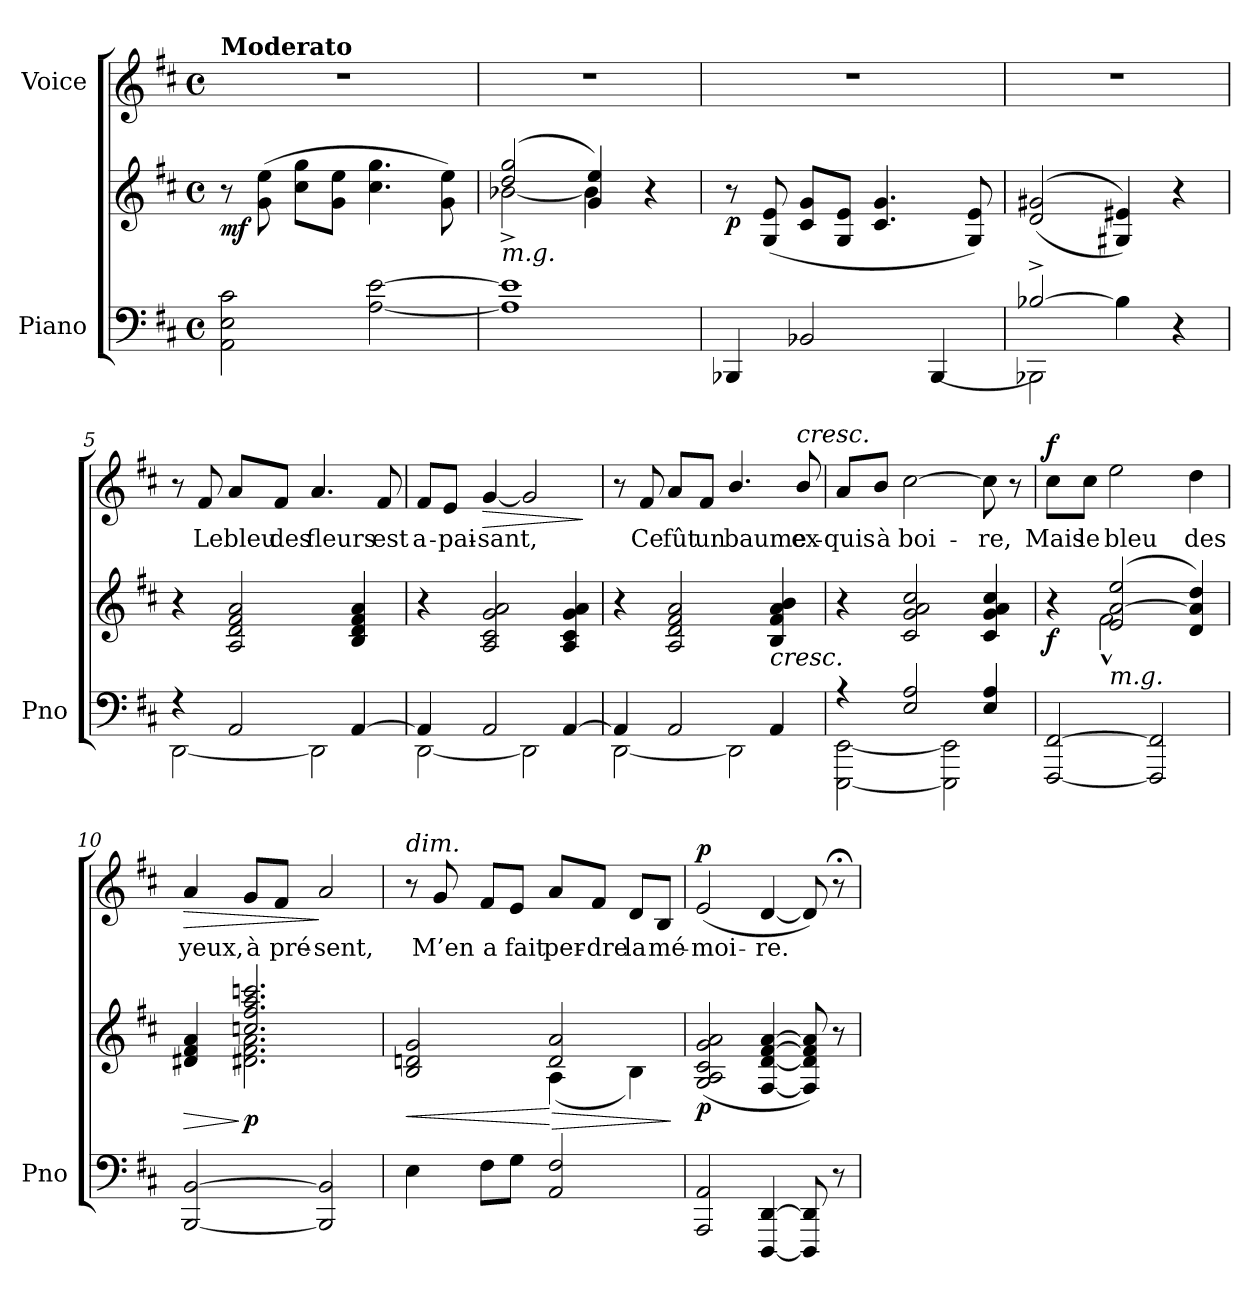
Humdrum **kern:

**kern	**kern	**dynam	**kern	**text	**dynam
*part2	*part2	*part2	*part1	*part1	*part1
*staff3	*staff2	*staff2/3	*staff1	*staff1	*staff1
*I"Piano	*	*	*I"Voice	*	*
*I'Pno	*	*	*	*	*
*clefF4	*clefG2	*	*clefG2	*	*
*k[f#c#]	*k[f#c#]	*	*k[f#c#]	*	*
*M4/4	*M4/4	*	*M4/4	*	*
*met(c)	*met(c)	*	*met(c)	*	*
*MM92	*MM92	*	*MM92	*	*
=1	=1	=1	=1	=1	=1
!	!	!	!LO:TX:a:B:t=Moderato	!	!
!	!	!LO:DY:b	!	!	!
2AA\ 2E\ 2c#\	8r	mf	1r	.	.
.	(8g\ 8ee\	.	.	.	.
.	8cc#\ 8gg\L	.	.	.	.
.	8g\ 8ee\J	.	.	.	.
[2A\ [2e\	4.cc#\ 4.gg\	.	.	.	.
.	8g\ 8ee\)	.	.	.	.
=2	=2	=2	=2	=2	=2
*	*^	*	*	*	*
!	!LO:TX:b:i:t=m.g.	!	!	!	!	!
1A] 1e]	(2dd/ 2gg/	[2b-X^\	.	1r	.	.
.	4g/ 4ee/)	4b-\]	.	.	.	.
.	4r	4ryy	.	.	.	.
=3	=3	=3	=3	=3	=3	=3
!	!	!	!LO:DY:b	!	!	!
*	*v	*v	*	*	*	*
4BBB-X/	8r	p	1r	.	.
.	(>8G/ 8e/	.	.	.	.
2BB-X/	8c#/ 8g/L	.	.	.	.
.	8G/ 8e/J	.	.	.	.
.	4.c#/ 4.g/	.	.	.	.
[<4BBB-/	.	.	.	.	.
.	8G/ 8e/)	.	.	.	.
!!LO:LB:g=z
=4	=4	=4	=4	=4	=4
*^	*	*	*	*	*
[2B-X^/	2BBB-X\]	((>2d/ 2g#X/	.	1r	.	.
4B-\]	2ryy	4G#X/ 4e#X/))	.	.	.	.
4r	.	4r	.	.	.	.
=5	=5	=5	=5	=5	=5	=5
!	!	!	!LO:DY:b	!	!	!
!	!	!	!LO:DY:n=1:b	!	!	!
4r	[2DD\	4r	p other-dynamics	8r	.	.
!	!	!	!	!	!LO:LY:b	!LO:DY:a
!	!	!	!	!	!	!LO:DY:n=1:a
.	.	.	.	8f#/	Le	p other-dynamics
!	!	!	!	!	!LO:LY:b	!
2AA/	.	2A/ 2d/ 2f#/ 2a/	.	8a/L	bleu	.
!	!	!	!	!	!LO:LY:b	!
.	.	.	.	8f#/J	des	.
!	!	!	!	!	!LO:LY:b	!
.	2DD\]	.	.	4.a/	fleurs	.
[4AA/	.	4B/ 4d/ 4f#/ 4a/	.	.	.	.
!	!	!	!	!	!LO:LY:b	!
.	.	.	.	8f#/	est	.
=6	=6	=6	=6	=6	=6	=6
!	!	!	!	!	!LO:LY:b	!
4AA/]	[2DD\	4r	.	8f#/L	a-	.
!	!	!	!	!	!LO:LY:b	!
.	.	.	.	8e/J	-pai-	.
!	!	!	!	!	!LO:LY:b	!LO:HP:b
2AA/	.	2A/ 2c#/ 2g/ 2a/	.	[4g/	-sant,	>
.	2DD\]	.	.	2g/]	.	.
[4AA/	.	4A/ 4c#/ 4g/ 4a/	.	.	.	.
*v	*v	*	*	*	*	*
.	.	.	.	.	]
!!LO:LB:g=z
=7	=7	=7	=7	=7	=7
*^	*	*	*	*	*
4AA/]	[2DD\	4r	.	8r	.	.
!	!	!	!	!	!LO:LY:b	!
.	.	.	.	8f#/	Ce	.
!	!	!	!	!	!LO:LY:b	!
2AA/	.	2A/ 2d/ 2f#/ 2a/	.	8a/L	fût	.
!	!	!	!	!	!LO:LY:b	!
.	.	.	.	8f#/J	un	.
!	!	!	!	!	!LO:LY:b	!
.	2DD\]	.	.	4.b/	baume	.
!	!	!LO:TX:b:i:t=cresc.	!	!	!	!
4AA/	.	4B/ 4f#/ 4a/ 4b/	.	.	.	.
!	!	!	!	!LO:TX:a:i:t=cresc.	!	!
!	!	!	!	!	!LO:LY:b	!
.	.	.	.	8b/	ex-	.
=8	=8	=8	=8	=8	=8	=8
!	!	!	!	!	!LO:LY:b	!
4r	[2EEE\ [2EE\	4r	.	8a/L	-quis	.
!	!	!	!	!	!LO:LY:b	!
.	.	.	.	8b/J	à	.
!	!	!	!	!	!LO:LY:b	!
2E/ 2A/	.	2c#/ 2g/ 2a/ 2cc#/	.	[2cc#\	boi-	.
.	2EEE\] 2EE\]	.	.	.	.	.
!	!	!	!	!	!LO:LY:b	!
4E/ 4A/	.	4c#/ 4g/ 4a/ 4cc#/	.	8cc#\]	-re,	.
.	.	.	.	8r	.	.
*v	*v	*	*	*	*	*
=9	=9	=9	=9	=9	=9
*	*^	*	*	*	*
!	!	!	!LO:DY:b	!	!LO:LY:b	!LO:DY:a
[2FFF#/ [2FF#/	4r	4ryy	f	8cc#\L	Mais	f
!	!	!	!	!	!LO:LY:b	!
.	.	.	.	8cc#\J	le	.
!	!LO:TX:b:i:t=m.g.	!	!	!	!	!
!	!	!	!	!	!LO:LY:b	!
.	(2e/ [2a/ 2ee/	2f#^^\	.	2ee\	bleu	.
2FFF#/] 2FF#/]	.	.	.	.	.	.
!	!	!	!	!	!LO:LY:b	!
.	4d/ 4a/] 4dd/)	4ryy	.	4dd\	des	.
!!LO:PB:g=z
=10	=10	=10	=10	=10	=10	=10
!	!	!	!LO:HP:b	!	!LO:LY:b	!LO:HP:b
[2BBB/ [2BB/	4d#X/ 4f#/ 4a/	4ryy	>	4a/	yeux,	>
!	!	!	!LO:DY:n=1:b	!	!LO:LY:b	!
.	2.ccn/ 2.ff#/ 2.aa/ 2.cccn/	2.d#X\ 2.f#\ 2.a\	] p	8g/L	à	.
!	!	!	!	!	!LO:LY:b	!
.	.	.	.	8f#/J	pré-	.
!	!	!	!	!	!LO:LY:b	!
2BBB/] 2BB/]	.	.	.	2a/	-sent,	]
=11	=11	=11	=11	=11	=11	=11
!	!	!	!	!LO:TX:a:i:t=dim.	!	!
!	!	!	!LO:HP:b	!	!	!
4E\	2B/ 2dn/ 2g/	2ryy	<	8r	.	.
!	!	!	!	!	!LO:LY:b	!
.	.	.	.	8g/	M’en	.
!	!	!	!	!	!LO:LY:b	!
8F#\L	.	.	.	8f#/L	a	.
!	!	!	!	!	!LO:LY:b	!
8G\J	.	.	.	8e/J	fait	.
!	!	!	!LO:HP:n=1:b	!	!LO:LY:b	!
2AA/ 2F#/	2d/ 2a/	(4A\	[ >	8a/L	per-	.
!	!	!	!	!	!LO:LY:b	!
.	.	.	.	8f#/J	-dre	.
!	!	!	!	!	!LO:LY:b	!
.	.	4B\)	.	8d/L	la	.
!	!	!	!	!	!LO:LY:b	!
.	.	.	.	8B/J	mé-	.
*	*v	*v	*	*	*	*
.	.	]	.	.	.
=12	=12	=12	=12	=12	=12
!	!	!LO:DY:b	!	!LO:LY:b	!LO:DY:a
2AAA/ 2AA/	(2G/ 2A/ 2c#/ 2g/ 2a/	p	(>2e/	-moi-	p
!	!	!	!	!LO:LY:b	!
[4DDD/ [4DD/	[4F#/ [4d/ [>4f#/ [4a/	.	[4d/	-re.	.
8DDD/] 8DD/]	8F#/] 8d/] 8f#/] 8a/])	.	8d/])	.	.
8r	8r	.	8r;<	.	.
=	=	=	=	=	=
*-	*-	*-	*-	*-	*-
